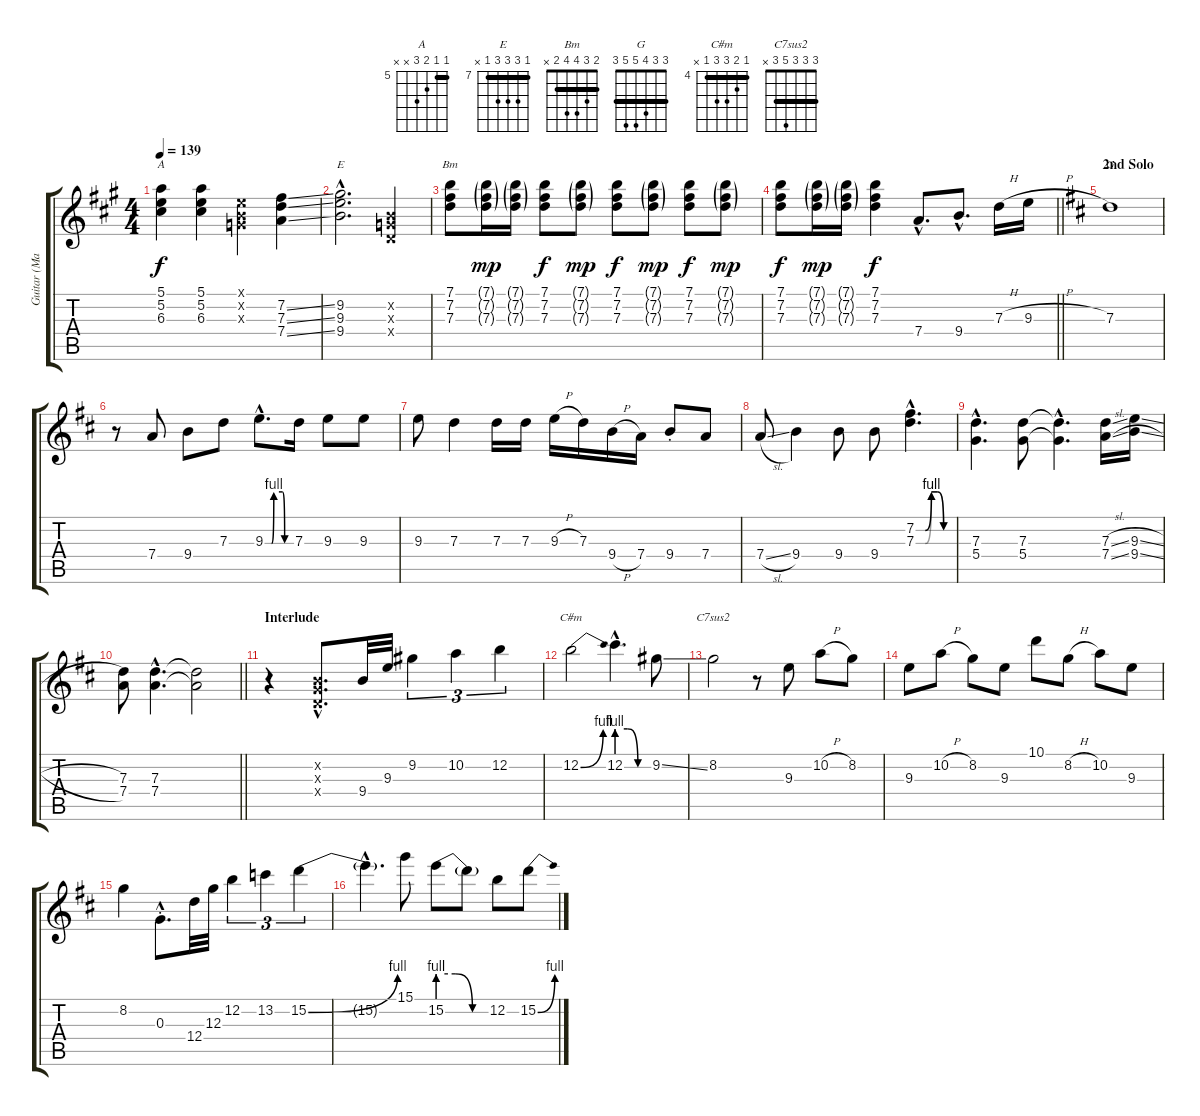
\track ("Guitar (Mark)" "Guitar (Ma") {instrument electricguitarclean}
\staff {score tabs}
\tuning (E4 B3 G3 D3 A2 E2) {hide}
\chord ("A" 5 5 6 7 x x) {firstfret 5 barre 5}
\chord ("E" 7 9 9 9 7 x) {firstfret 7 barre 7}
\chord ("Bm" 2 3 4 4 2 x) {barre 2}
\chord ("G" 3 3 4 5 5 3) {barre 3}
\chord ("C#m" 4 5 6 6 4 x) {firstfret 4 barre 4}
\chord ("C7sus2" 3 3 3 5 3 x) {barre 3}
\ts (4 4)
\tempo 139
\clef g2
\ks a
(5.1 5.2 6.3).4{ch "A" dy f} (5.1 5.2 6.3).4 (0.1{x} 0.2{x} 0.3{x}).4 (7.2{ss} 7.3{ss} 7.4{ss}).4 |
(9.2{hac} 9.3{hac} 9.4{hac}).2{d ch "E"} (0.2{x} 0.3{x} 0.4{x}).4 |
(7.1 7.2 7.3).8{ch "Bm"} (7.1{g} 7.2{g} 7.3{g}).16{dy mp} (7.1{g} 7.2{g} 7.3{g}).16 (7.1 7.2 7.3).8{dy f} (7.1{g} 7.2{g} 7.3{g}).8{dy mp} (7.1 7.2 7.3).8{dy f} (7.1{g} 7.2{g} 7.3{g}).8{dy mp} (7.1 7.2 7.3).8{dy f} (7.1{g} 7.2{g} 7.3{g}).8{dy mp} |
\barLineRight lightlight
(7.1 7.2 7.3).8{dy f} (7.1{g} 7.2{g} 7.3{g}).16{dy mp} (7.1{g} 7.2{g} 7.3{g}).16 (7.1 7.2 7.3).4{dy f} 7.4{hac}.8{d} 9.4{hac}.8{d} 7.3{h}.16 9.3{h}.16 |
\section ("" "2nd Solo")
\ks d
7.3.1{ch "G"} |
r.8 7.4.8 9.4.8 7.3.8 9.3{be (custom 0 0 15 0 20 4 40 4 45 0 60 0) hac}.8{d} 7.3.16 9.3.8 9.3.8 |
9.3.8 7.3.4 7.3.16 7.3.16 9.3{h}.16 7.3.16 9.4{h}.16 7.4.16 9.4{st}.8 7.4.8 |
7.4{sl}.8 9.4.4 9.4.8 9.4.8 (7.2{be (custom 0 0 15 0 25 4 35 4 45 0 60 0) hac} 7.3{be (custom 0 0 15 0 25 4 35 4 45 0 60 0) hac}).4{d} |
(7.3{hac} 5.4{hac}).4{d} (7.3 5.4).8 (7.3{hac t} 5.4{hac t}).4{d} (7.3{sl} 7.4{sl}).16 (9.3{sl} 9.4{sl}).16 |
\barLineRight lightlight
(7.3 7.4).8 (7.3{hac} 7.4{hac}).4{d} (7.3{t} 7.4{t}).2 |
\section ("" "Interlude")
r.4 (0.2{hac x} 0.3{hac x} 0.4{hac x}).8{d} 9.4.32 9.3.32 9.2.4{tu (3 2)} 10.2.4{tu (3 2)} 12.2.4{tu (3 2)} |
12.2{be (bend 0 0 60 4)}.2{ch "C#m"} 12.2{be (custom 0 4 20 4 40 0 60 0) hac}.4{d} 9.2{ss}.8 |
8.2.2{ch "C7sus2"} r.8 9.3.8 10.2{h}.8 8.2.8 |
9.3.8 10.2{h}.8 8.2.8 9.3.8 10.1.8 8.2{h}.8 10.2.8 9.3.8 |
8.2.4 0.3{hac st}.8{d} 12.4.32 12.3.32 12.2.4{tu (3 2)} 13.2.4{tu (3 2)} 15.2{be (bend 0 0 60 4)}.4{tu (3 2)} |
15.2{hac t}.4{d} 15.1.8 15.2{be (custom 0 4 20 4 40 0 60 0)}.8 15.2{t}.8 12.2.8 15.2{be (bend 0 0 60 4)}.8
